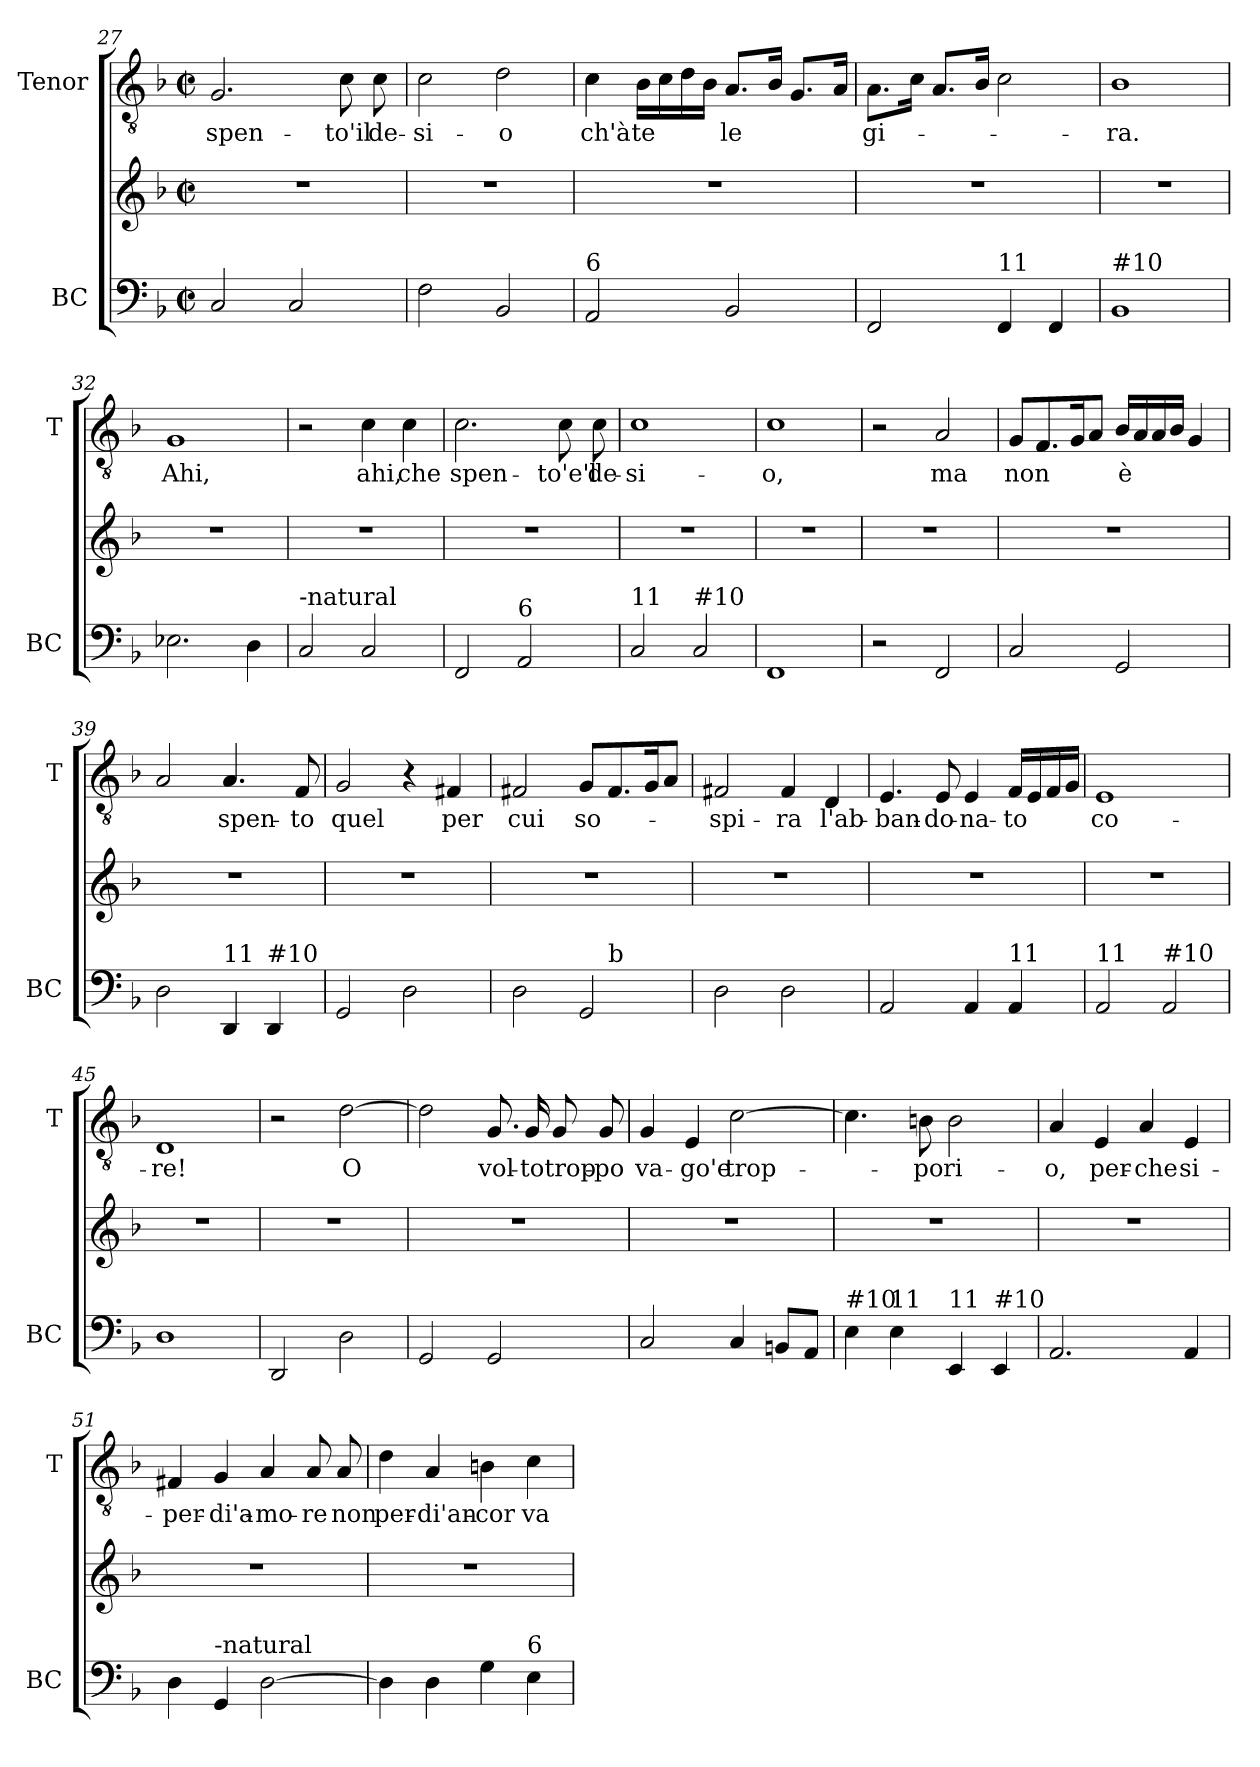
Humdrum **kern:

**kern	**kern	**kern	**text
*part2	*part2	*part1	*part1
*staff3	*staff2	*staff1	*staff1
*I"BC	*	*I"Tenor	*
*I'BC	*	*I'T	*
*clefF4	*clefG2	*clefGv2	*
*k[b-]	*k[b-]	*k[b-]	*
*F:	*F:	*F:	*
*M2/2	*M2/2	*M2/2	*
*met(c|)	*met(c|)	*met(c|)	*
=27	=27	=27	=27
!	!	!	!LO:LY:b
2C/	1r	2.G/	spen-
2C/	.	.	.
!	!	!	!LO:LY:b
.	.	8c\	-to'il
!	!	!	!LO:LY:b
.	.	8c\	de-
=28	=28	=28	=28
!	!	!	!LO:LY:b
2F\	1r	2c\	-si-
!	!	!	!LO:LY:b
2BB-/	.	2d\	-o
=29	=29	=29	=29
!LO:TX:a:t=6	!	!	!
!	!	!	!LO:LY:b
2AA/	1r	4c\	ch'à
!	!	!	!LO:LY:b
.	.	16B-\LL	te
.	.	16c\	.
.	.	16d\	.
.	.	16B-\JJ	.
!	!	!	!LO:LY:b
2BB-/	.	8.A/L	le
.	.	16B-/Jk	.
.	.	8.G/L	.
.	.	16A/Jk	.
!!LO:LB:g=z
=30	=30	=30	=30
!	!	!	!LO:LY:b
2FF/	1r	8.A\L	gi-
.	.	16c\Jk	.
.	.	8.A/L	.
.	.	16B-/Jk	.
!LO:TX:a:t=11	!	!	!
4FF/	.	2c\	.
4FF/	.	.	.
=31	=31	=31	=31
!LO:TX:a:t=#10	!	!	!
!	!	!	!LO:LY:b
1BB-	1r	1B-	-ra.
=32	=32	=32	=32
!	!	!	!LO:LY:b
2.E-X\	1r	1G	Ahi,
4D\	.	.	.
=33	=33	=33	=33
!LO:TX:a:t=-natural	!	!	!
2C/	1r	2r	.
!	!	!	!LO:LY:b
2C/	.	4c\	ahi,
!	!	!	!LO:LY:b
.	.	4c\	che
=34	=34	=34	=34
!	!	!	!LO:LY:b
2FF/	1r	2.c\	spen-
!LO:TX:a:t=6	!	!	!
2AA/	.	.	.
!	!	!	!LO:LY:b
.	.	8c\	-to'e'l
!	!	!	!LO:LY:b
.	.	8c\	de-
=35	=35	=35	=35
!LO:TX:a:t=11	!	!	!
!	!	!	!LO:LY:b
2C/	1r	1c	-si-
!LO:TX:a:t=#10	!	!	!
2C/	.	.	.
!!LO:LB:g=z
=36	=36	=36	=36
!	!	!	!LO:LY:b
1FF	1r	1c	-o,
=37	=37	=37	=37
2r	1r	2r	.
!	!	!	!LO:LY:b
2FF/	.	2A/	ma
=38	=38	=38	=38
!	!	!	!LO:LY:b
2C/	1r	8G/L	non
.	.	8.F/	.
.	.	16G/k	.
.	.	8A/J	.
!	!	!	!LO:LY:b
2GG/	.	16B-/LL	è
.	.	16A/	.
.	.	16A/	.
.	.	16B-/JJ	.
.	.	4G/	.
=39	=39	=39	=39
2D\	1r	2A/	.
!LO:TX:a:t=11	!	!	!
!	!	!	!LO:LY:b
4DD/	.	4.A/	spen-
!LO:TX:a:t=#10	!	!	!
4DD/	.	.	.
!	!	!	!LO:LY:b
.	.	8F/	-to
=40	=40	=40	=40
!	!	!	!LO:LY:b
2GG/	1r	2G/	quel
2D\	.	4r	.
!	!	!	!LO:LY:b
.	.	4F#X/	per
!!LO:PB:g=z
=41	=41	=41	=41
!	!	!	!LO:LY:b
*^	*	*	*
2D\	2ryy	1r	2F#X/	cui
!	!	!	!	!LO:LY:b
2GG/	8ryy	.	8G/L	so-
!	!LO:TX:a:t=b	!	!	!
.	4.ryy	.	8.F#/	.
.	.	.	16G/k	.
.	.	.	8A/J	.
=42	=42	=42	=42	=42
!	!	!	!	!LO:LY:b
*v	*v	*	*	*
2D\	1r	2F#X/	-spi-
!	!	!	!LO:LY:b
2D\	.	4F#/	-ra
!	!	!	!LO:LY:b
.	.	4D/	l'ab-
=43	=43	=43	=43
!	!	!	!LO:LY:b
2AA/	1r	4.E/	-ban-
!	!	!	!LO:LY:b
.	.	8E/	-do-
!	!	!	!LO:LY:b
4AA/	.	4E/	-na-
!LO:TX:a:t=11	!	!	!
!	!	!	!LO:LY:b
4AA/	.	16F/LL	-to
.	.	16E/	.
.	.	16F/	.
.	.	16G/JJ	.
=44	=44	=44	=44
!LO:TX:a:t=11	!	!	!
!	!	!	!LO:LY:b
2AA/	1r	1E	co-
!LO:TX:a:t=#10	!	!	!
2AA/	.	.	.
=45	=45	=45	=45
!	!	!	!LO:LY:b
1D	1r	1D	-re!
=46	=46	=46	=46
2DD/	1r	2r	.
!	!	!	!LO:LY:b
2D\	.	[2d\	O
!!LO:LB:g=z
=47	=47	=47	=47
2GG/	1r	2d\]	.
!	!	!	!LO:LY:b
2GG/	.	8.G/	vol-
!	!	!	!LO:LY:b
.	.	16G/	-to
!	!	!	!LO:LY:b
.	.	8G/	trop-
!	!	!	!LO:LY:b
.	.	8G/	-po
=48	=48	=48	=48
!	!	!	!LO:LY:b
2C/	1r	4G/	va-
!	!	!	!LO:LY:b
.	.	4E/	-go'e
!	!	!	!LO:LY:b
4C/	.	[2c\	trop-
8BBn/L	.	.	.
8AA/J	.	.	.
=49	=49	=49	=49
!LO:TX:a:t=#10	!	!	!
4E\	1r	4.c\]	.
!LO:TX:a:t=11	!	!	!
4E\	.	.	.
!	!	!	!LO:LY:b
.	.	8Bn\	-po
!LO:TX:a:t=11	!	!	!
!	!	!	!LO:LY:b
4EE/	.	2B\	ri-
!LO:TX:a:t=#10	!	!	!
4EE/	.	.	.
=50	=50	=50	=50
!	!	!	!LO:LY:b
2.AA/	1r	4A/	-o,
!	!	!	!LO:LY:b
.	.	4E/	per-
!	!	!	!LO:LY:b
.	.	4A/	-che
!	!	!	!LO:LY:b
4AA/	.	4E/	si-
=51	=51	=51	=51
!	!	!	!LO:LY:b
4D\	1r	4F#X/	-per-
!LO:TX:a:t=-natural	!	!	!
!	!	!	!LO:LY:b
4GG/	.	4G/	-di'a-
!	!	!	!LO:LY:b
[2D\	.	4A/	-mo-
!	!	!	!LO:LY:b
.	.	8A/	-re
!	!	!	!LO:LY:b
.	.	8A/	non
!!LO:LB:g=z
=52	=52	=52	=52
!	!	!	!LO:LY:b
4D\]	1r	4d\	per-
!	!	!	!LO:LY:b
4D\	.	4A/	-di'an-
!	!	!	!LO:LY:b
4G\	.	4Bn\	-cor
!LO:TX:a:t=6	!	!	!
!	!	!	!LO:LY:b
4E\	.	4c\	va-
=	=	=	=
*-	*-	*-	*-
